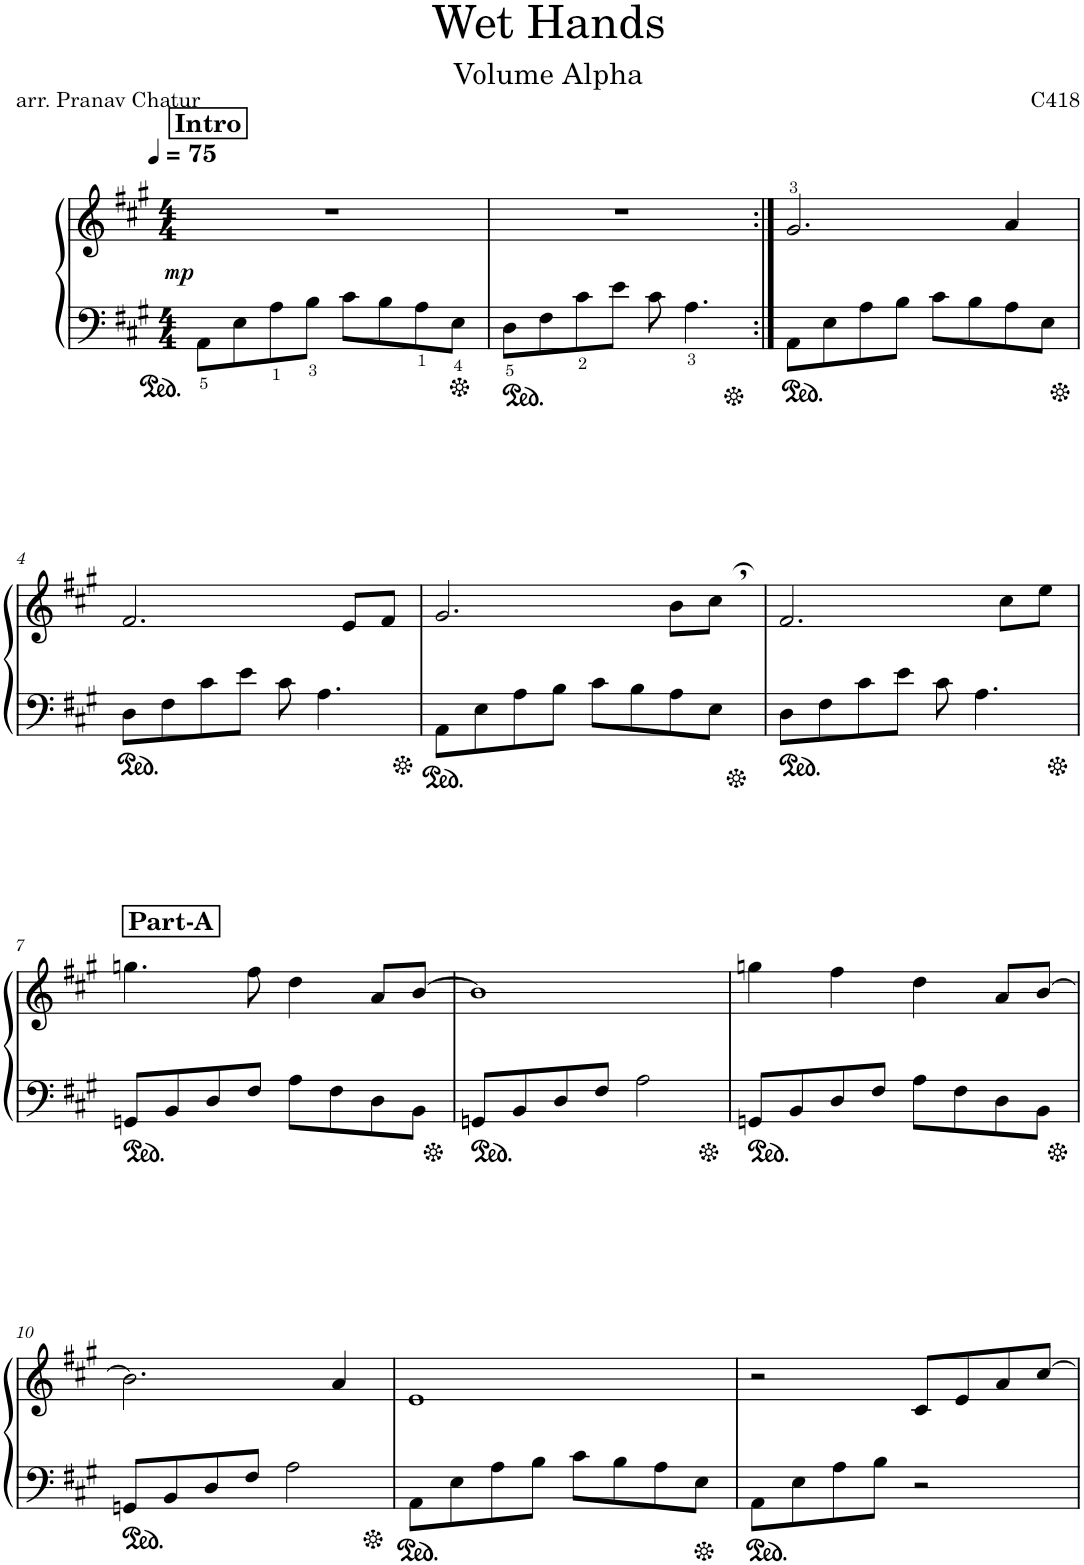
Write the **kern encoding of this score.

**kern	**kern	**dynam
*part1	*part1	*part1
*staff2	*staff1	*staff1/2
*I"Piano	*	*
*I'Pno.	*	*
*clefF4	*clefG2	*
*k[f#c#g#]	*k[f#c#g#]	*
*M4/4	*M4/4	*
*MM75	*MM75	*
!!LO:REH:place=s1:a:B:cj:fs=12:t=Intro
=1	=1	=1
!	!	!LO:DY:a=2
8AA\L	1r	mp
8E\	.	.
8A\	.	.
8B\J	.	.
8c#\L	.	.
8B\	.	.
8A\	.	.
8E\J	.	.
=2	=2	=2
8D\L	1r	.
8F#\	.	.
8c#\	.	.
8e\J	.	.
8c#\	.	.
4.A\	.	.
=3:|!	=3:|!	=3:|!
8AA\L	2.g#/	.
8E\	.	.
8A\	.	.
8B\J	.	.
8c#\L	.	.
8B\	.	.
8A\	4a/	.
8E\J	.	.
!!LO:LB:g=z
=4	=4	=4
8D\L	2.f#/	.
8F#\	.	.
8c#\	.	.
8e\J	.	.
8c#\	.	.
4.A\	.	.
.	8e/L	.
.	8f#/J	.
=5	=5	=5
8AA\L	2.g#/	.
8E\	.	.
8A\	.	.
8B\J	.	.
8c#\L	.	.
8B\	.	.
8A\	8b\L	.
8E\J	8cc#,\J	.
=6	=6	=6
8D\L	2.f#/	.
8F#\	.	.
8c#\	.	.
8e\J	.	.
8c#\	.	.
4.A\	.	.
.	8cc#\L	.
.	8ee\J	.
!!LO:LB:g=z
!!LO:REH:place=s1:a:B:cj:fs=12:t=Part-A
=7	=7	=7
8GGn/L	4.ggn\	.
8BB/	.	.
8D/	.	.
8F#/J	8ff#\	.
8A\L	4dd\	.
8F#\	.	.
8D\	8a/L	.
8BB\J	[8b/J	.
=8	=8	=8
8GGn/L	1b]	.
8BB/	.	.
8D/	.	.
8F#/J	.	.
2A\	.	.
=9	=9	=9
8GGn/L	4ggn\	.
8BB/	.	.
8D/	4ff#\	.
8F#/J	.	.
8A\L	4dd\	.
8F#\	.	.
8D\	8a/L	.
8BB\J	[8b/J	.
!!LO:LB:g=z
=10	=10	=10
8GGn/L	2.b\]	.
8BB/	.	.
8D/	.	.
8F#/J	.	.
2A\	.	.
.	4a/	.
=11	=11	=11
8AA\L	1e	.
8E\	.	.
8A\	.	.
8B\J	.	.
8c#\L	.	.
8B\	.	.
8A\	.	.
8E\J	.	.
=12	=12	=12
8AA\L	2r	.
8E\	.	.
8A\	.	.
8B\J	.	.
2r	8c#/L	.
.	8e/	.
.	8a/	.
.	[8cc#/J	.
=	=	=
*-	*-	*-
